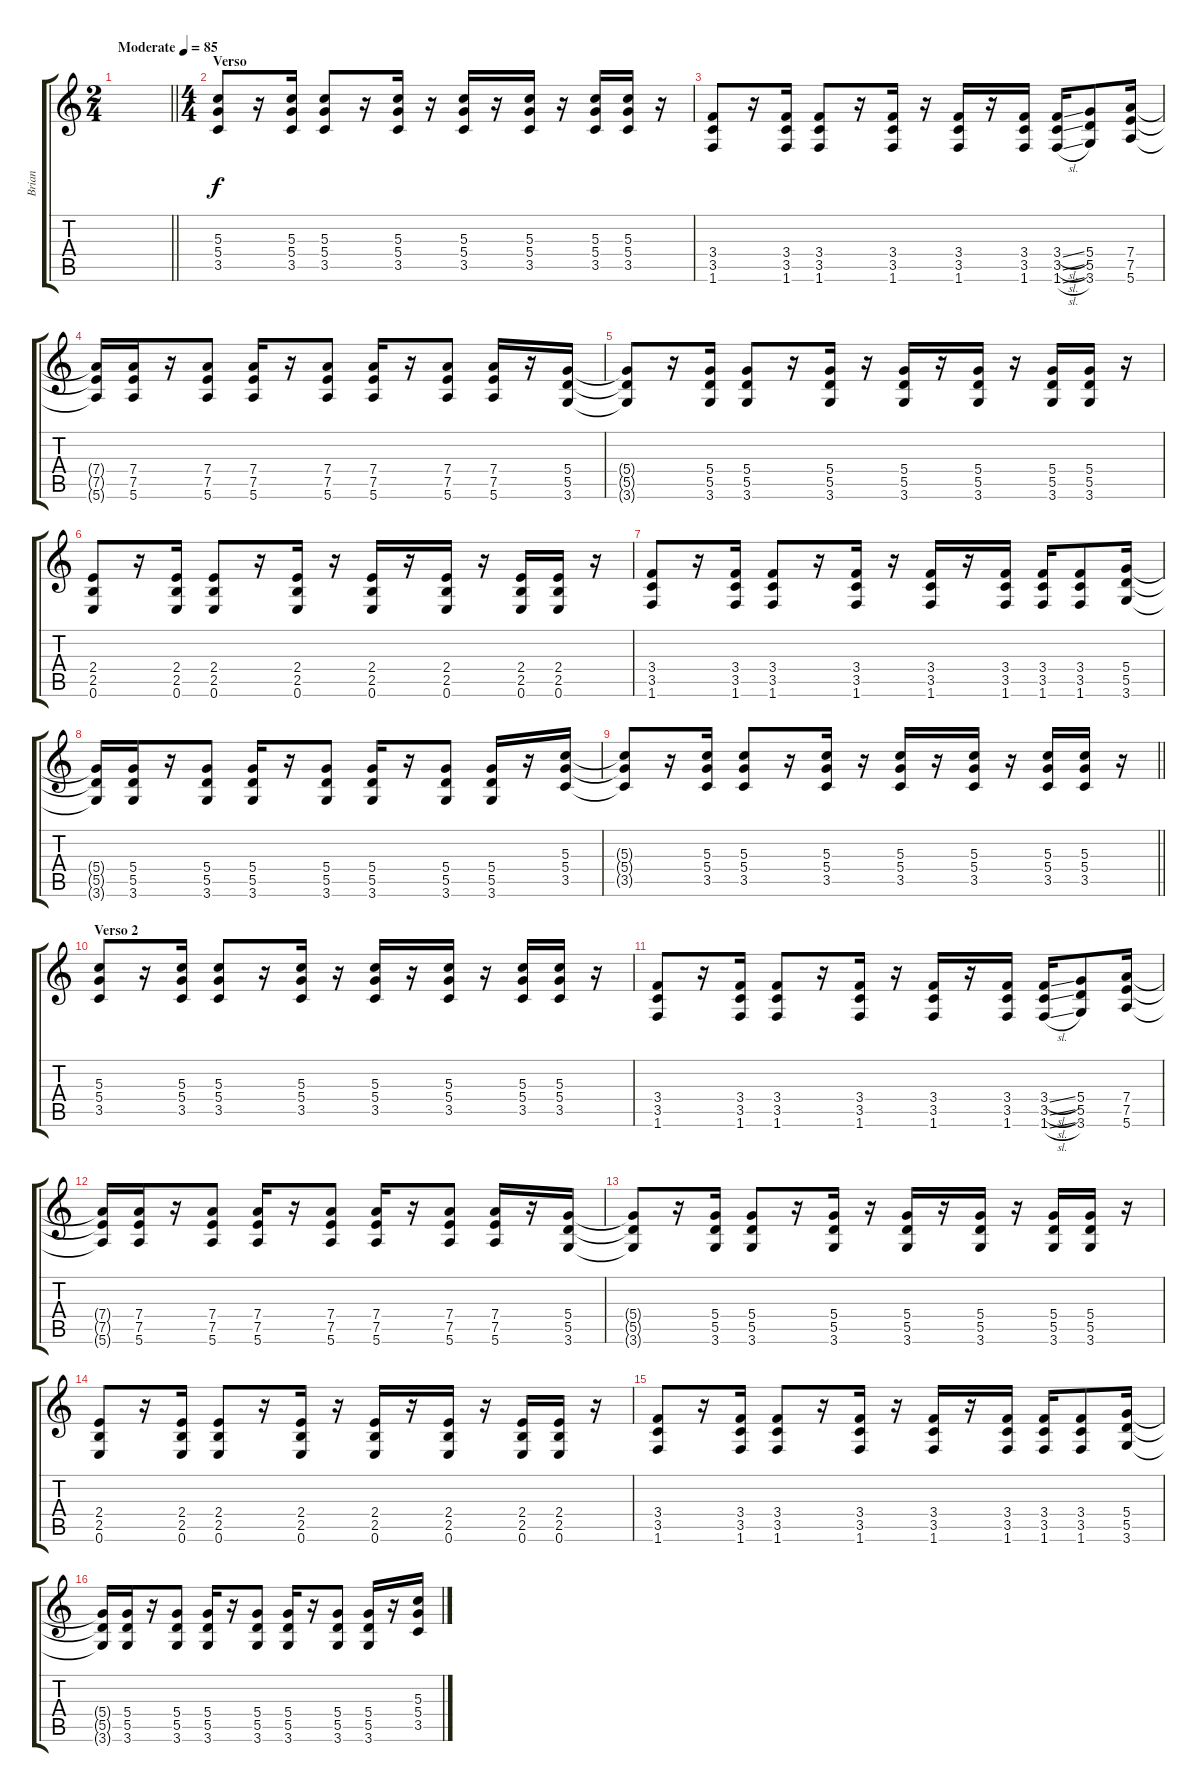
\track ("Brian" "Brian") {instrument distortionguitar}
\staff {score tabs}
\tuning (E4 B3 G3 D3 A2 E2) {hide}
\ts (2 4)
\tempo (85 "Moderate")
\clef g2
\barLineRight lightlight
\ks c
|
\ts (4 4)
\section ("" "Verso")
(5.3 5.4 3.5).8 r.16 (5.3 5.4 3.5).16 (5.3 5.4 3.5).8 r.16 (5.3 5.4 3.5).16 r.16 (5.3 5.4 3.5).16 r.16 (5.3 5.4 3.5).16 r.16 (5.3 5.4 3.5).16 (5.3 5.4 3.5).16 r.16 |
(3.4 3.5 1.6).8 r.16 (3.4 3.5 1.6).16 (3.4 3.5 1.6).8 r.16 (3.4 3.5 1.6).16 r.16 (3.4 3.5 1.6).16 r.16 (3.4 3.5 1.6).16 (3.4{sl} 3.5{sl} 1.6{sl}).16 (5.4 5.5 3.6).8 (7.4 7.5 5.6).16 |
(7.4{t} 7.5{t} 5.6{t}).16 (7.4 7.5 5.6).16 r.16 (7.4 7.5 5.6).8 (7.4 7.5 5.6).16 r.16 (7.4 7.5 5.6).8 (7.4 7.5 5.6).16 r.16 (7.4 7.5 5.6).8 (7.4 7.5 5.6).16 r.16 (5.4 5.5 3.6).16 |
(5.4{t} 5.5{t} 3.6{t}).8 r.16 (5.4 5.5 3.6).16 (5.4 5.5 3.6).8 r.16 (5.4 5.5 3.6).16 r.16 (5.4 5.5 3.6).16 r.16 (5.4 5.5 3.6).16 r.16 (5.4 5.5 3.6).16 (5.4 5.5 3.6).16 r.16 |
(2.4 2.5 0.6).8 r.16 (2.4 2.5 0.6).16 (2.4 2.5 0.6).8 r.16 (2.4 2.5 0.6).16 r.16 (2.4 2.5 0.6).16 r.16 (2.4 2.5 0.6).16 r.16 (2.4 2.5 0.6).16 (2.4 2.5 0.6).16 r.16 |
(3.4 3.5 1.6).8 r.16 (3.4 3.5 1.6).16 (3.4 3.5 1.6).8 r.16 (3.4 3.5 1.6).16 r.16 (3.4 3.5 1.6).16 r.16 (3.4 3.5 1.6).16 (3.4 3.5 1.6).16 (3.4 3.5 1.6).8 (5.4 5.5 3.6).16 |
(5.4{t} 5.5{t} 3.6{t}).16 (5.4 5.5 3.6).16 r.16 (5.4 5.5 3.6).8 (5.4 5.5 3.6).16 r.16 (5.4 5.5 3.6).8 (5.4 5.5 3.6).16 r.16 (5.4 5.5 3.6).8 (5.4 5.5 3.6).16 r.16 (5.3 5.4 3.5).16 |
\barLineRight lightlight
(5.3{t} 5.4{t} 3.5{t}).8 r.16 (5.3 5.4 3.5).16 (5.3 5.4 3.5).8 r.16 (5.3 5.4 3.5).16 r.16 (5.3 5.4 3.5).16 r.16 (5.3 5.4 3.5).16 r.16 (5.3 5.4 3.5).16 (5.3 5.4 3.5).16 r.16 |
\section ("" "Verso 2")
(5.3 5.4 3.5).8 r.16 (5.3 5.4 3.5).16 (5.3 5.4 3.5).8 r.16 (5.3 5.4 3.5).16 r.16 (5.3 5.4 3.5).16 r.16 (5.3 5.4 3.5).16 r.16 (5.3 5.4 3.5).16 (5.3 5.4 3.5).16 r.16 |
(3.4 3.5 1.6).8 r.16 (3.4 3.5 1.6).16 (3.4 3.5 1.6).8 r.16 (3.4 3.5 1.6).16 r.16 (3.4 3.5 1.6).16 r.16 (3.4 3.5 1.6).16 (3.4{sl} 3.5{sl} 1.6{sl}).16 (5.4 5.5 3.6).8 (7.4 7.5 5.6).16 |
(7.4{t} 7.5{t} 5.6{t}).16 (7.4 7.5 5.6).16 r.16 (7.4 7.5 5.6).8 (7.4 7.5 5.6).16 r.16 (7.4 7.5 5.6).8 (7.4 7.5 5.6).16 r.16 (7.4 7.5 5.6).8 (7.4 7.5 5.6).16 r.16 (5.4 5.5 3.6).16 |
(5.4{t} 5.5{t} 3.6{t}).8 r.16 (5.4 5.5 3.6).16 (5.4 5.5 3.6).8 r.16 (5.4 5.5 3.6).16 r.16 (5.4 5.5 3.6).16 r.16 (5.4 5.5 3.6).16 r.16 (5.4 5.5 3.6).16 (5.4 5.5 3.6).16 r.16 |
(2.4 2.5 0.6).8 r.16 (2.4 2.5 0.6).16 (2.4 2.5 0.6).8 r.16 (2.4 2.5 0.6).16 r.16 (2.4 2.5 0.6).16 r.16 (2.4 2.5 0.6).16 r.16 (2.4 2.5 0.6).16 (2.4 2.5 0.6).16 r.16 |
(3.4 3.5 1.6).8 r.16 (3.4 3.5 1.6).16 (3.4 3.5 1.6).8 r.16 (3.4 3.5 1.6).16 r.16 (3.4 3.5 1.6).16 r.16 (3.4 3.5 1.6).16 (3.4 3.5 1.6).16 (3.4 3.5 1.6).8 (5.4 5.5 3.6).16 |
(5.4{t} 5.5{t} 3.6{t}).16 (5.4 5.5 3.6).16 r.16 (5.4 5.5 3.6).8 (5.4 5.5 3.6).16 r.16 (5.4 5.5 3.6).8 (5.4 5.5 3.6).16 r.16 (5.4 5.5 3.6).8 (5.4 5.5 3.6).16 r.16 (5.3 5.4 3.5).16
